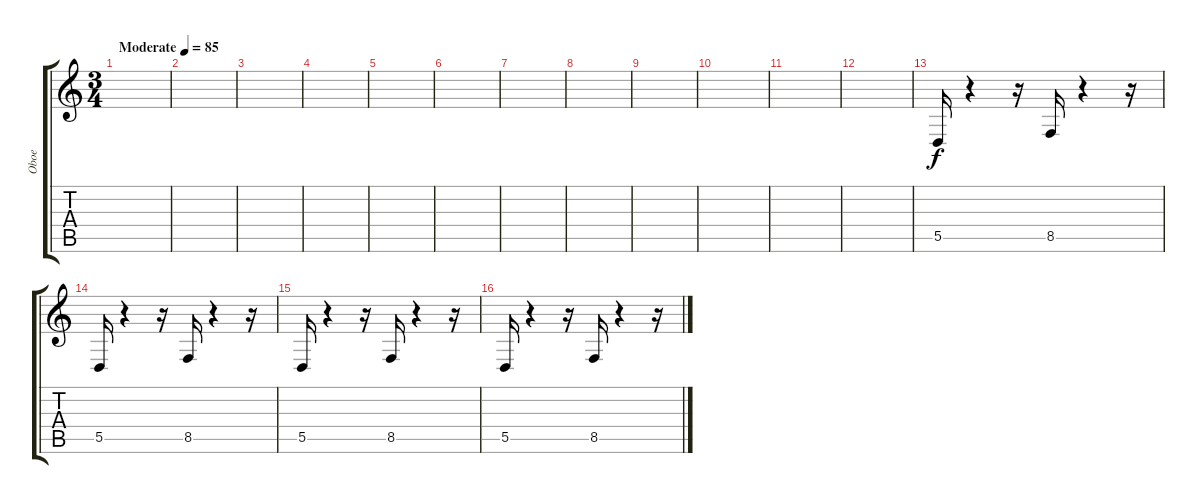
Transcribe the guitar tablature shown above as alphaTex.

\track ("Oboe" "Oboe") {instrument oboe}
\staff {score tabs}
\tuning (E4 B3 G3 D3 A2 E2) {hide}
\ts (3 4)
\tempo (85 "Moderate")
\clef g2
\ks c
|
|
|
|
|
|
|
|
|
|
|
|
5.5.16 r.4 r.16 8.5.16 r.4 r.16 |
5.5.16 r.4 r.16 8.5.16 r.4 r.16 |
5.5.16 r.4 r.16 8.5.16 r.4 r.16 |
5.5.16 r.4 r.16 8.5.16 r.4 r.16
